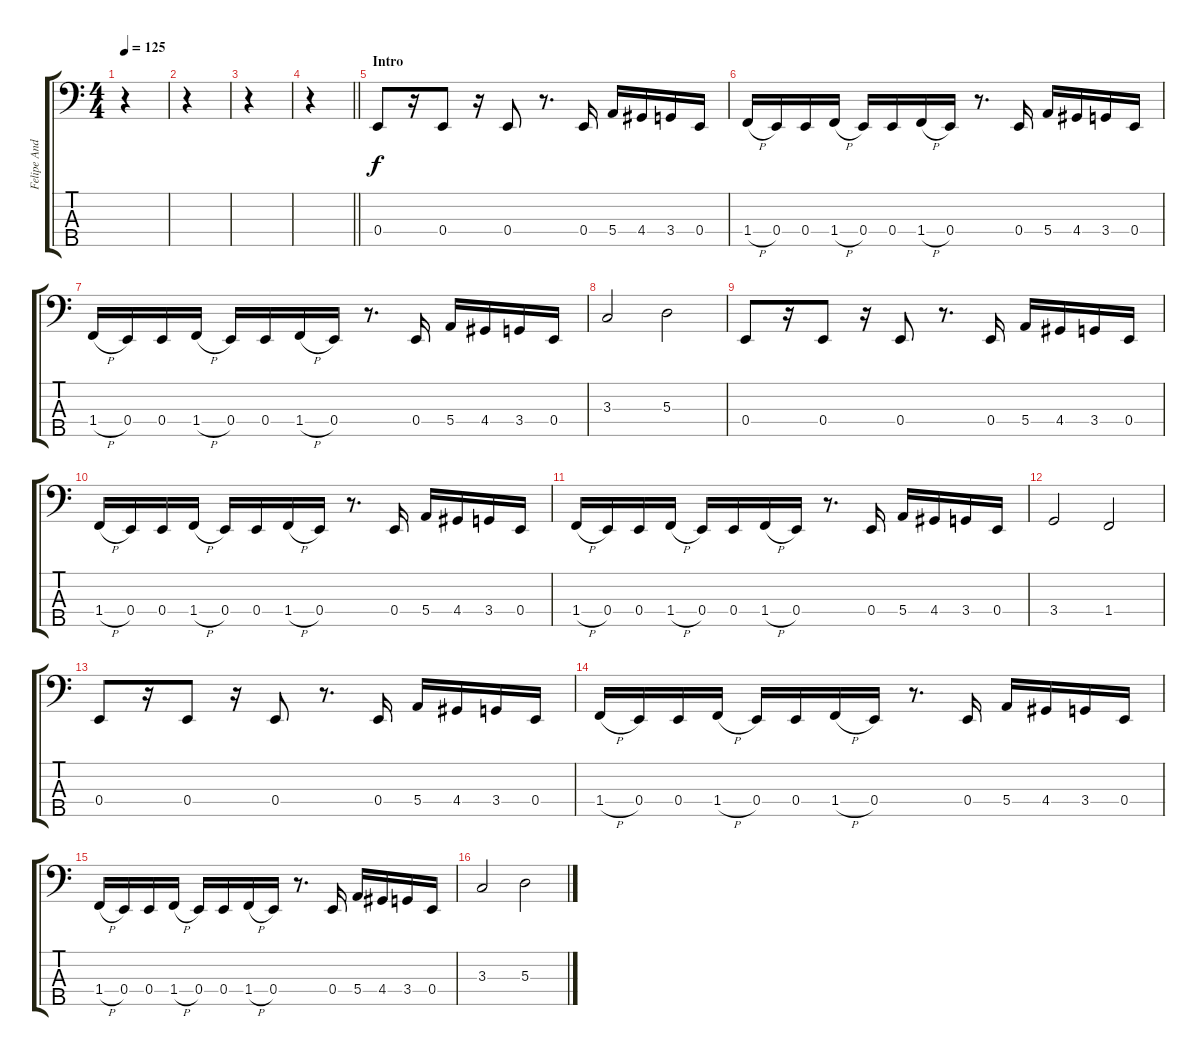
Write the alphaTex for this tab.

\track ("Felipe Andreoli" "Felipe And") {instrument electricbassfinger}
\staff {score tabs}
\tuning (G2 D2 A1 E1 B0) {hide}
\ts (4 4)
\tempo 125
\clef f4
\ks c
r.4{dy f instrument electricbassfinger} |
r.4 |
r.4 |
\barLineRight lightlight
r.4 |
\section ("" "Intro")
0.4.8 r.16 0.4.8 r.16 0.4.8 r.8{d} 0.4.16 5.4.16 4.4.16 3.4.16 0.4.16 |
1.4{h}.16 0.4.16 0.4.16 1.4{h}.16 0.4.16 0.4.16 1.4{h}.16 0.4.16 r.8{d} 0.4.16 5.4.16 4.4.16 3.4.16 0.4.16 |
1.4{h}.16 0.4.16 0.4.16 1.4{h}.16 0.4.16 0.4.16 1.4{h}.16 0.4.16 r.8{d} 0.4.16 5.4.16 4.4.16 3.4.16 0.4.16 |
3.3.2 5.3.2 |
0.4.8 r.16 0.4.8 r.16 0.4.8 r.8{d} 0.4.16 5.4.16 4.4.16 3.4.16 0.4.16 |
1.4{h}.16 0.4.16 0.4.16 1.4{h}.16 0.4.16 0.4.16 1.4{h}.16 0.4.16 r.8{d} 0.4.16 5.4.16 4.4.16 3.4.16 0.4.16 |
1.4{h}.16 0.4.16 0.4.16 1.4{h}.16 0.4.16 0.4.16 1.4{h}.16 0.4.16 r.8{d} 0.4.16 5.4.16 4.4.16 3.4.16 0.4.16 |
3.4.2 1.4.2 |
0.4.8 r.16 0.4.8 r.16 0.4.8 r.8{d} 0.4.16 5.4.16 4.4.16 3.4.16 0.4.16 |
1.4{h}.16 0.4.16 0.4.16 1.4{h}.16 0.4.16 0.4.16 1.4{h}.16 0.4.16 r.8{d} 0.4.16 5.4.16 4.4.16 3.4.16 0.4.16 |
1.4{h}.16 0.4.16 0.4.16 1.4{h}.16 0.4.16 0.4.16 1.4{h}.16 0.4.16 r.8{d} 0.4.16 5.4.16 4.4.16 3.4.16 0.4.16 |
3.3.2 5.3.2
